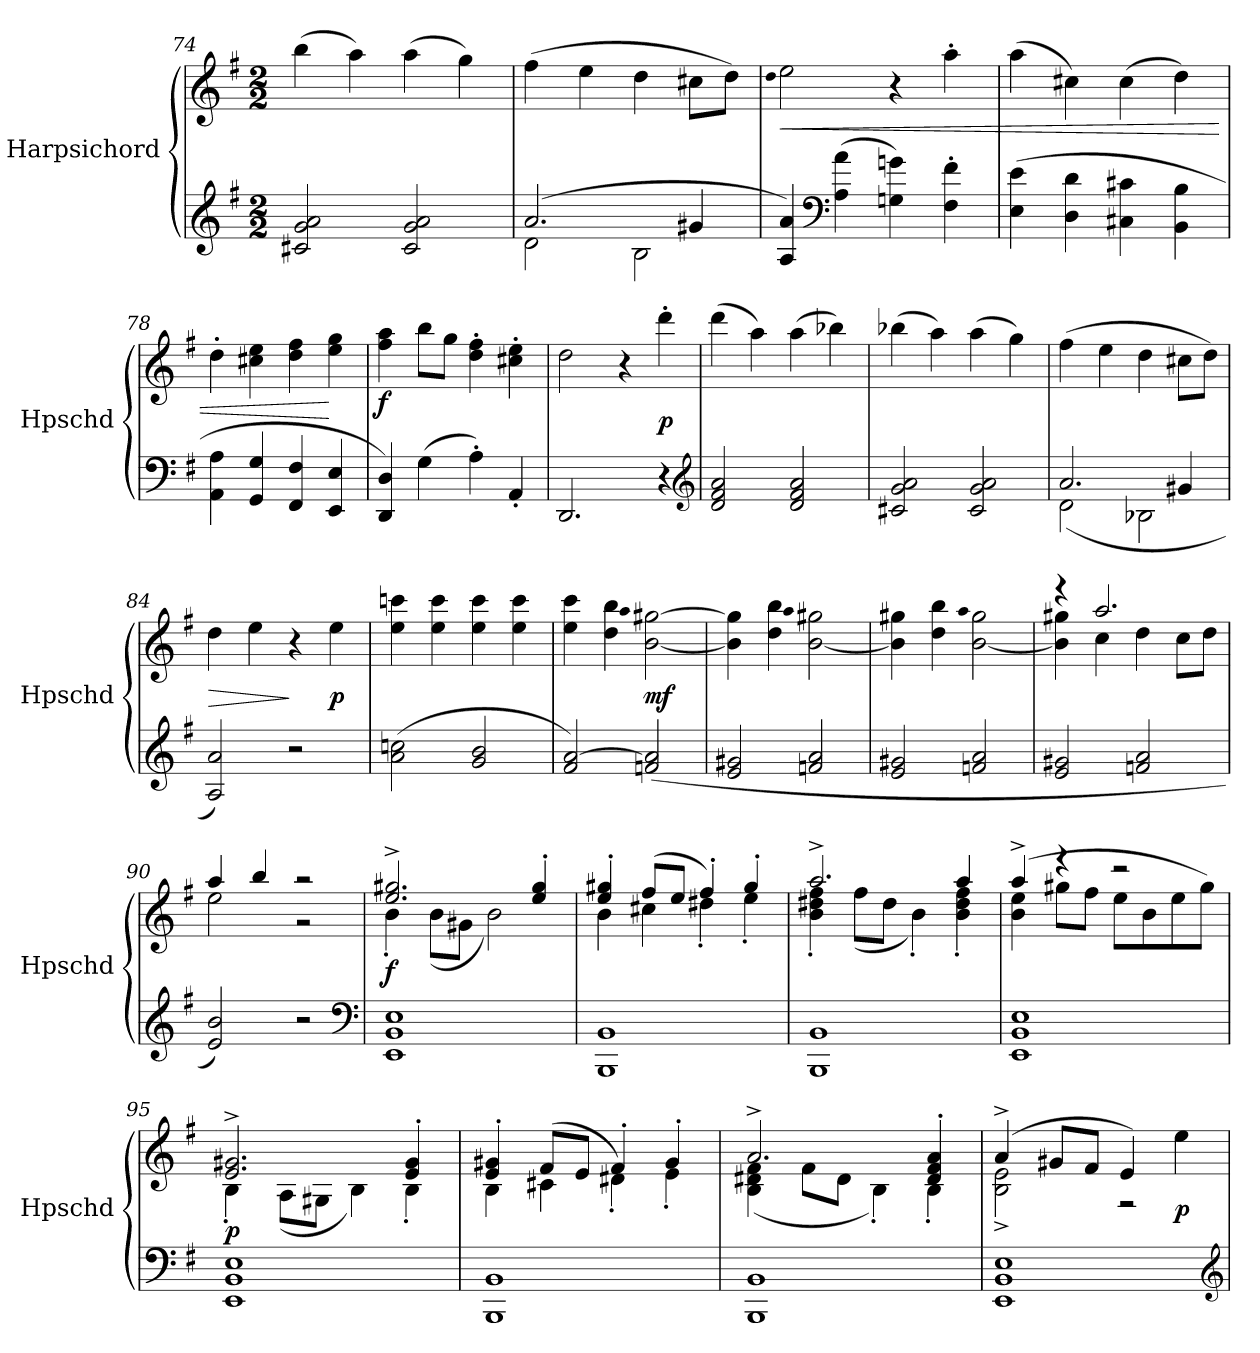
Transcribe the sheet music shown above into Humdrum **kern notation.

**kern	**kern	**dynam
*part1	*part1	*part1
*staff2	*staff1	*staff1/2
*I"Harpsichord	*	*
*I'Hpschd	*	*
*clefG2	*clefG2	*
*k[f#]	*k[f#]	*
*G:	*G:	*
*M2/2	*M2/2	*
=74	=74	=74
2c#X/ 2g/ 2a/	(4bb\	.
.	4aa\)	.
2c#/ 2g/ 2a/	(4aa\	.
.	4gg\)	.
=75	=75	=75
*^	*	*
(2.a/	2d\	(4ff#\	.
.	.	4ee\	.
.	2B\	4dd\	.
4g#X/	.	8cc#X\L	.
.	.	8dd\J)	.
*v	*v	*	*
=76	=76	=76
.	qdd	.
4A/ 4a/)	2ee\	<
*clefF4	*	*
(4A\ 4a\	.	.
4Gn\ 4gn\)	4r	.
4F#'\ 4f#'\	4aa'\	.
=77	=77	=77
(4E\ 4e\	(4aa\	.
4D\ 4d\	4cc#X\)	.
4C#X\ 4c#X\	(4cc#\	.
4BB\ 4B\	4dd\)	.
=78	=78	=78
4AA\ 4A\	4dd'\	.
4GG/ 4G/	4cc#X\ 4ee\	.
4FF#/ 4F#/	4dd\ 4ff#\	.
4EE/ 4E/	4ee\ 4gg\	[
=79	=79	=79
4DD/ 4D/)	4ff#\ 4aa\	f
(4G\	8bb\L	.
.	8gg\J	.
4A'\)	4dd'\ 4ff#'\	.
4AA'/	4cc#X'\ 4ee'\	.
=80	=80	=80
2.DD/	2dd\	.
.	4r	.
4r	4ddd'\	p
*clefG2	*	*
=81	=81	=81
2d/ 2f#/ 2a/	(4ddd\	.
.	4aa\)	.
2d/ 2f#/ 2a/	(4aa\	.
.	4bb-X\)	.
=82	=82	=82
2c#X/ 2g/ 2a/	(4bb-X\	.
.	4aa\)	.
2c#/ 2g/ 2a/	(4aa\	.
.	4gg\)	.
=83	=83	=83
*^	*	*
2.a/	(2d\	(4ff#\	.
.	.	4ee\	.
.	2B-X\	4dd\	.
4g#X/	.	8cc#X\L	.
.	.	8dd\J)	.
*v	*v	*	*
=84	=84	=84
2A/ 2a/)	4dd\	>
.	4ee\	.
2r	4r	]
.	4ee\	p
=85	=85	=85
(2a\ 2ccn\	4ee\ 4cccn\	.
.	4ee\ 4ccc\	.
2g/ 2b/	4ee\ 4ccc\	.
.	4ee\ 4ccc\	.
=86	=86	=86
2f#/ [2a/)	4ee\ 4ccc\	.
.	4dd\ 4bb\	.
.	qaa	.
(2fn/ 2a]/	[2b\ [2gg#X\	mf
=87	=87	=87
2e/ 2g#X/	4b]\ 4gg#]\	.
.	4dd\ 4bb\	.
.	qaa	.
2fn/ 2a/	[2b\ 2gg#X\	.
=88	=88	=88
2e/ 2g#X/	4b]\ 4gg#X\	.
.	4dd\ 4bb\	.
.	qaa	.
2fn/ 2a/	[2b\ 2gg#\	.
=89	=89	=89
*	*^	*
2e/ 2g#X/	4r	4b]\ 4gg#X\	.
.	2.aa/	4cc\	.
2fn/ 2a/	.	4dd\	.
.	.	8cc\L	.
.	.	8dd\J	.
=90	=90	=90	=90
2e/ 2b/)	4aa/	2ee\	.
.	4bb/	.	.
2r	2r	2r	.
*clefF4	*	*	*
=91	=91	=91	=91
1EE 1BB 1E	2.ee^/ 2.gg#X^/	4b'\	f
.	.	(8b\L	.
.	.	8g#X\J	.
.	.	2b\)	.
.	4ee'/ 4gg#'/	.	.
=92	=92	=92	=92
1BBB 1BB	4ee'/ 4gg#X'/	4b\	.
.	(8ff#/L	4cc#X\	.
.	8ee/J	.	.
.	4ff#'/)	4dd#X'\	.
.	4gg#'/	4ee'\	.
=93	=93	=93	=93
1BBB 1BB	2.aa^/	4b'\ 4dd#X'\ 4ff#'\	.
.	.	(8ff#\L	.
.	.	8dd#\J	.
.	.	4b'\)	.
.	4aa/	4b'\ 4dd#'\ 4ff#'\	.
=94	=94	=94	=94
1EE 1BB 1E	(4aa^/	4b\ 4ee\	.
.	4r	8gg#X\L	.
.	.	8ff#\J	.
.	2r	8ee\L	.
.	.	8b\	.
.	.	8ee\	.
.	.	8gg#\J)	.
=95	=95	=95	=95
1EE 1BB 1E	2.e^/ 2.g#X^/	4B'\	p
.	.	(8A\L	.
.	.	8G#X\J	.
.	.	4B\)	.
.	4e'/ 4g#'/	4B'\	.
=96	=96	=96	=96
1BBB 1BB	4e'/ 4g#X'/	4B\	.
.	(8f#/L	4c#X\	.
.	8e/J	.	.
.	4f#'/	4d#X'\)	.
.	4g#'/	4e'\	.
=97	=97	=97	=97
1BBB 1BB	2.a^/	(4B\ 4d#X\ 4f#\	.
.	.	8f#\L	.
.	.	8d#\J	.
.	.	4B'\)	.
.	4d#'/ 4f#'/ 4a'/	4B'\	.
=98	=98	=98	=98
1EE 1BB 1E	(4a^/	2B^\ 2e^\	.
.	8g#X/L	.	.
.	8f#/J	.	.
.	4e/)	2r	.
.	4ee\	.	p
*	*v	*v	*
*clefG2	*	*
=	=	=
*-	*-	*-
